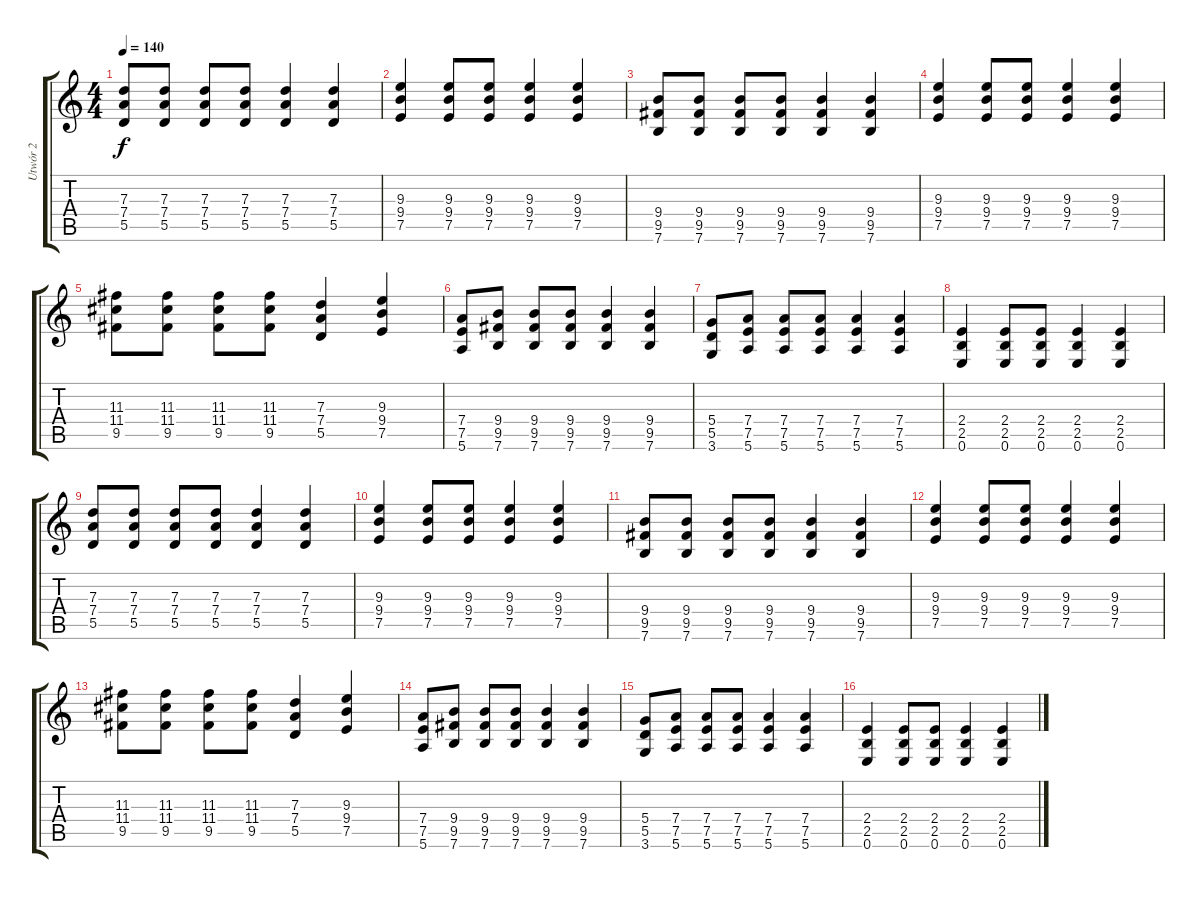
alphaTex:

\track ("Utwór 2" "Utwór 2") {instrument distortionguitar}
\staff {score tabs}
\tuning (E4 B3 G3 D3 A2 E2) {hide}
\ts (4 4)
\tempo 140
\clef g2
\ks c
(7.3 7.4 5.5).8{dy f} (7.3 7.4 5.5).8 (7.3 7.4 5.5).8 (7.3 7.4 5.5).8 (7.3 7.4 5.5).4 (7.3 7.4 5.5).4 |
(9.3 9.4 7.5).4 (9.3 9.4 7.5).8 (9.3 9.4 7.5).8 (9.3 9.4 7.5).4 (9.3 9.4 7.5).4 |
(9.4 9.5 7.6).8 (9.4 9.5 7.6).8 (9.4 9.5 7.6).8 (9.4 9.5 7.6).8 (9.4 9.5 7.6).4 (9.4 9.5 7.6).4 |
(9.3 9.4 7.5).4 (9.3 9.4 7.5).8 (9.3 9.4 7.5).8 (9.3 9.4 7.5).4 (9.3 9.4 7.5).4 |
(11.3 11.4 9.5).8 (11.3 11.4 9.5).8 (11.3 11.4 9.5).8 (11.3 11.4 9.5).8 (7.3 7.4 5.5).4 (9.3 9.4 7.5).4 |
(7.4 7.5 5.6).8 (9.4 9.5 7.6).8 (9.4 9.5 7.6).8 (9.4 9.5 7.6).8 (9.4 9.5 7.6).4 (9.4 9.5 7.6).4 |
(5.4 5.5 3.6).8 (7.4 7.5 5.6).8 (7.4 7.5 5.6).8 (7.4 7.5 5.6).8 (7.4 7.5 5.6).4 (7.4 7.5 5.6).4 |
(2.4 2.5 0.6).4 (2.4 2.5 0.6).8 (2.4 2.5 0.6).8 (2.4 2.5 0.6).4 (2.4 2.5 0.6).4 |
(7.3 7.4 5.5).8 (7.3 7.4 5.5).8 (7.3 7.4 5.5).8 (7.3 7.4 5.5).8 (7.3 7.4 5.5).4 (7.3 7.4 5.5).4 |
(9.3 9.4 7.5).4 (9.3 9.4 7.5).8 (9.3 9.4 7.5).8 (9.3 9.4 7.5).4 (9.3 9.4 7.5).4 |
(9.4 9.5 7.6).8 (9.4 9.5 7.6).8 (9.4 9.5 7.6).8 (9.4 9.5 7.6).8 (9.4 9.5 7.6).4 (9.4 9.5 7.6).4 |
(9.3 9.4 7.5).4 (9.3 9.4 7.5).8 (9.3 9.4 7.5).8 (9.3 9.4 7.5).4 (9.3 9.4 7.5).4 |
(11.3 11.4 9.5).8 (11.3 11.4 9.5).8 (11.3 11.4 9.5).8 (11.3 11.4 9.5).8 (7.3 7.4 5.5).4 (9.3 9.4 7.5).4 |
(7.4 7.5 5.6).8 (9.4 9.5 7.6).8 (9.4 9.5 7.6).8 (9.4 9.5 7.6).8 (9.4 9.5 7.6).4 (9.4 9.5 7.6).4 |
(5.4 5.5 3.6).8 (7.4 7.5 5.6).8 (7.4 7.5 5.6).8 (7.4 7.5 5.6).8 (7.4 7.5 5.6).4 (7.4 7.5 5.6).4 |
(2.4 2.5 0.6).4 (2.4 2.5 0.6).8 (2.4 2.5 0.6).8 (2.4 2.5 0.6).4 (2.4 2.5 0.6).4
